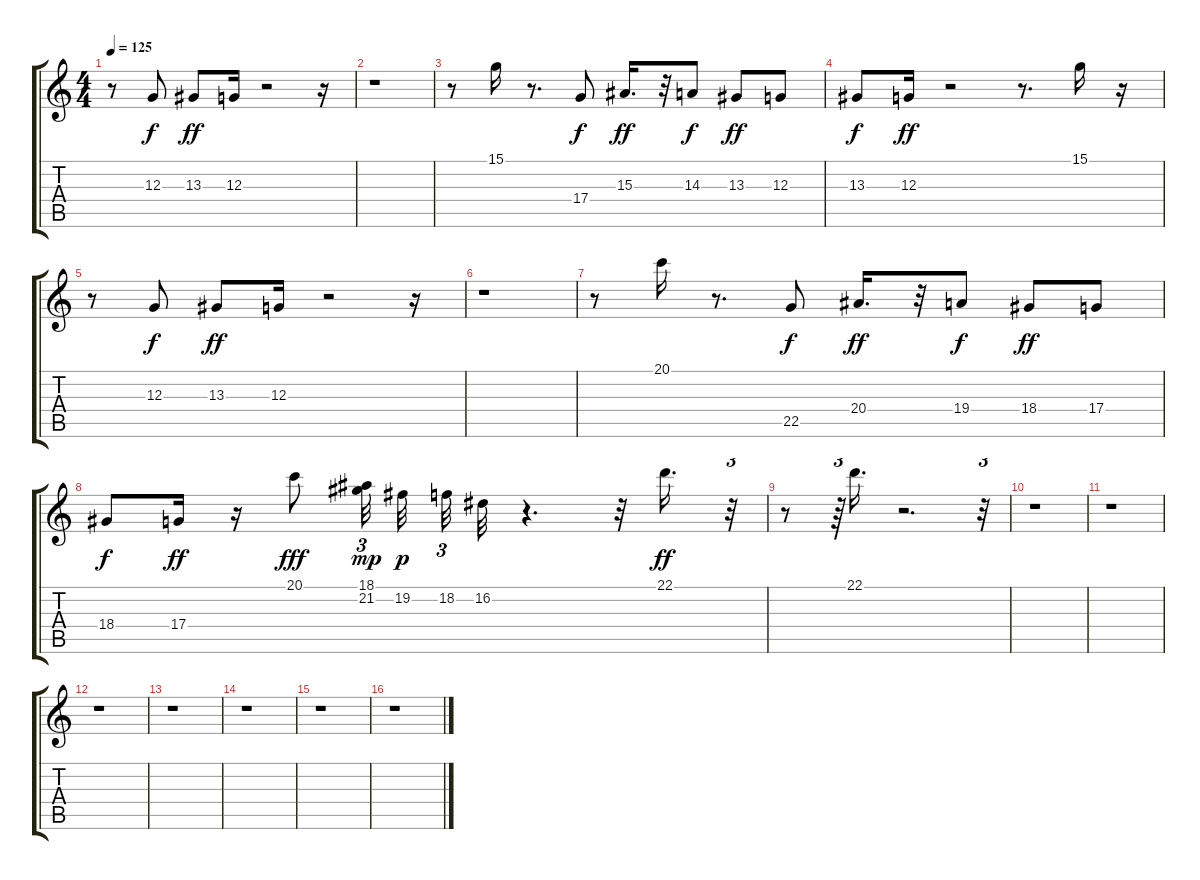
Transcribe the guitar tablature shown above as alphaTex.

\track "" {instrument trumpet}
\staff {score tabs}
\tuning (E4 B3 G3 D3 A2 E2) {hide}
\ts (4 4)
\tempo 125
\clef g2
\ks c
r.8{dy ff} 12.3.8{dy f} 13.3.8{dy ff} 12.3.16 r.2 r.16 |
r.1 |
r.8 15.1.16 r.8{d} 17.4.8{dy f} 15.3.16{d dy ff} r.32 14.3.8{dy f} 13.3.8{dy ff} 12.3.8 |
13.3.8{dy f} 12.3.16{dy ff} r.2 r.8{d} 15.1.16 r.16 |
r.8 12.3.8{dy f} 13.3.8{dy ff} 12.3.16 r.2 r.16 |
r.1 |
r.8 20.1.16 r.8{d} 22.5.8{dy f} 20.4.16{d dy ff} r.32 19.4.8{dy f} 18.4.8{dy ff} 17.4.8 |
18.4.8{dy f} 17.4.16{dy ff} r.16 20.1.8{dy fff} (18.1 21.2).32{tu (3 2) dy mp beam splitsecondary} 19.2.32{dy p beam splitsecondary} 18.2.32{tu (3 2)} 16.2.32 r.4{d} r.32 22.1.16{d dy ff} r.32{tu (3 2)} |
r.8 r.64{tu (3 2)} 22.1.16{d} r.2{d} r.32{tu (3 2)} |
r.1 |
r.1 |
r.1 |
r.1 |
r.1 |
r.1 |
r.1
